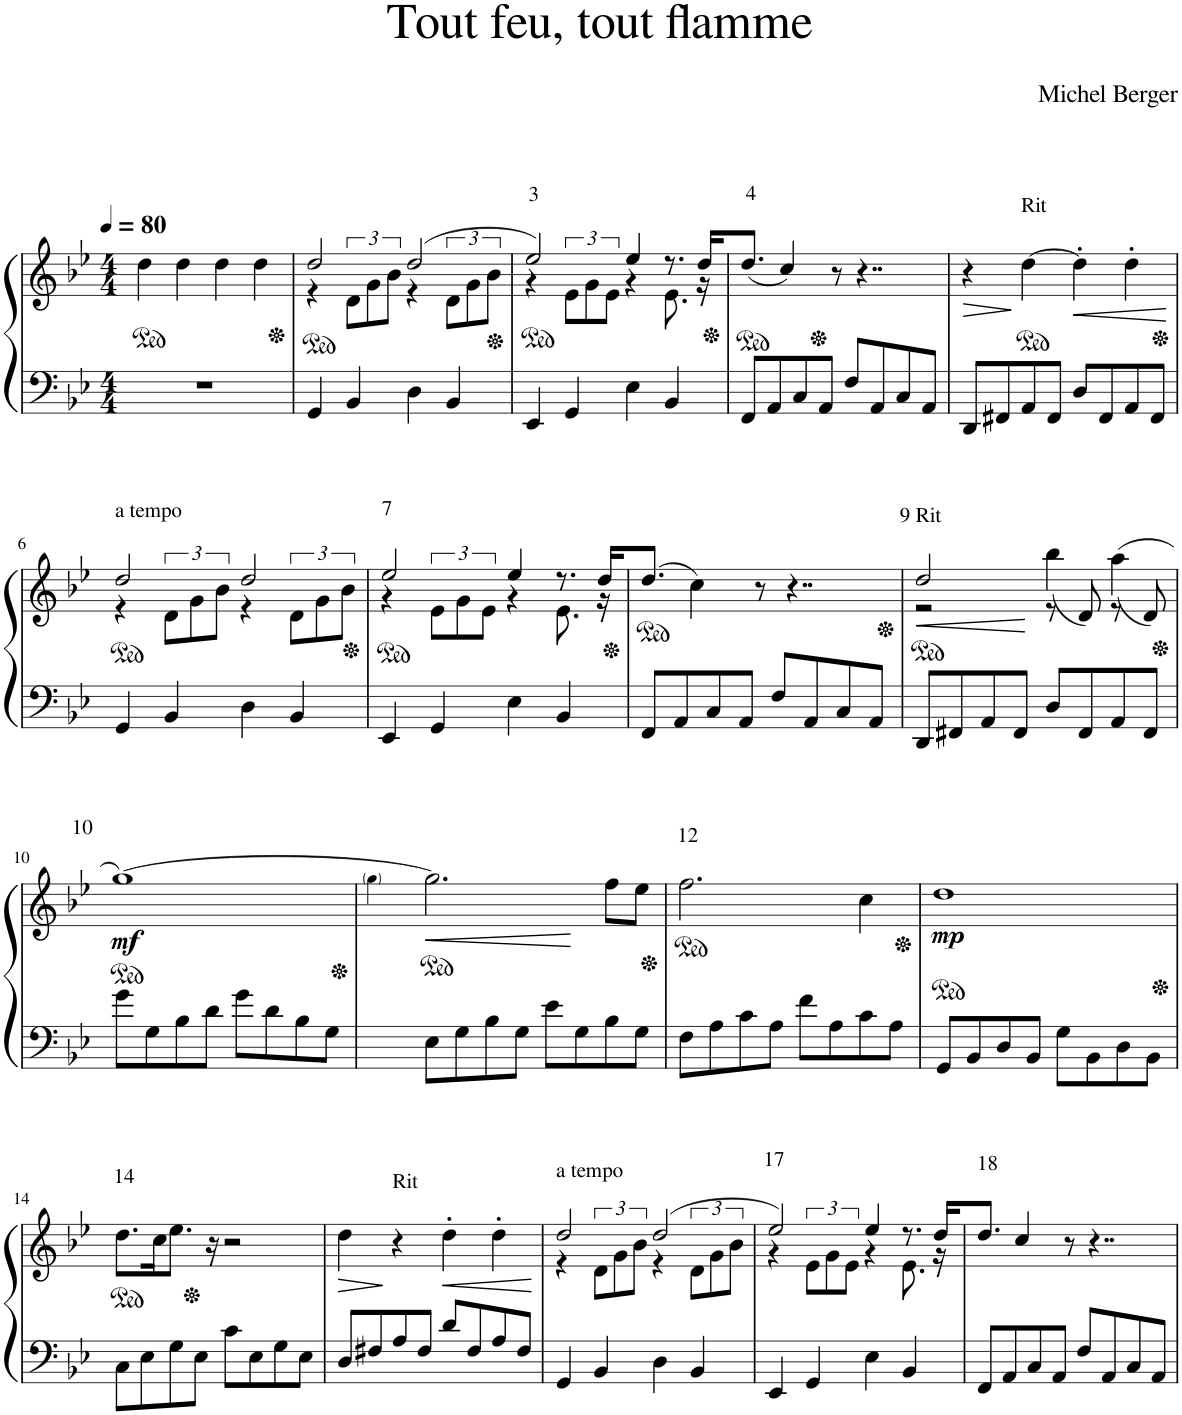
**kern	**kern	**dynam
*part1	*part1	*part1
*staff2	*staff1	*staff1/2
*I"Piano	*	*
*I'Pia.	*	*
*clefF4	*clefG2	*
*k[b-e-]	*k[b-e-]	*
*M4/4	*M4/4	*
*MM80	*MM80	*
*	*ped	*
=1	=1	=1
1r	4dd\	.
.	4dd\	.
.	4dd\	.
.	4dd\	.
=2	=2	=2
*	*Xped	*
*	*ped	*
*	*^	*
4GG/	2dd/	4r	.
4BB-/	.	12d\L	.
.	.	12g\	.
.	.	12b-\J	.
4D\	(2dd/	4r	.
4BB-/	.	12d\L	.
.	.	12g\	.
.	.	12b-\J	.
=3	=3	=3	=3
*	*Xped	*	*
*	*ped	*	*
!	!LO:TX:a:t=3	!	!
4EE-/	2ee-/)	4r	.
4GG/	.	12e-\L	.
.	.	12g\	.
.	.	12e-\J	.
4E-\	4ee-/	4r	.
4BB-/	8.r	8.e-\	.
.	16dd/KL	16r	.
*	*v	*v	*
=4	=4	=4
*	*Xped	*
*	*ped	*
*	*^	*
!	!LO:TX:a:t=4	!	!
*	*v	*v	*
8FF/L	(8.dd/J	.
8AA/	.	.
.	4cc/)	.
8C/	.	.
8AA/J	.	.
.	8r	.
8F/L	.	.
*	*Xped	*
.	4..r	.
8AA/	.	.
8C/	.	.
8AA/J	.	.
=5	=5	=5
!	!	!LO:HP:b
8DD/L	4r	>
8FF#X/	.	.
*	*ped	*
!	!LO:TX:a:t=Rit	!
8AA/	[4dd\	]
8FF#/J	.	.
!	!	!LO:HP:b
8D/L	4dd'\]	<
8FF#/	.	.
8AA/	4dd'\	.
8FF#/J	.	.
.	.	[
!!LO:LB:g=z
=6	=6	=6
*	*Xped	*
*	*ped	*
*	*^	*
!	!LO:TX:a:t=a tempo	!	!
4GG/	2dd/	4r	.
4BB-/	.	12d\L	.
.	.	12g\	.
.	.	12b-\J	.
4D\	2dd/	4r	.
4BB-/	.	12d\L	.
.	.	12g\	.
.	.	12b-\J	.
=7	=7	=7	=7
*	*Xped	*	*
*	*ped	*	*
!	!LO:TX:a:t=7	!	!
4EE-/	2ee-/	4r	.
4GG/	.	12e-\L	.
.	.	12g\	.
.	.	12e-\J	.
4E-\	4ee-/	4r	.
4BB-/	8.r	8.e-\	.
.	16dd/KL	16r	.
*	*v	*v	*
=8	=8	=8
*	*Xped	*
*	*ped	*
8FF/L	(8.dd/J	.
8AA/	.	.
.	4cc\)	.
8C/	.	.
8AA/J	.	.
.	8r	.
8F/L	.	.
.	4..r	.
8AA/	.	.
8C/	.	.
8AA/J	.	.
=9	=9	=9
*	*Xped	*
*	*ped	*
*	*^	*
!	!LO:TX:a:t=9	!	!
!	!LO:TX:a:t=Rit	!	!
8DD/L	2dd/	2r	.
8FF#X/	.	.	.
8AA/	.	.	.
8FF#/J	.	.	.
!	!	!	!LO:HP:b
8D/L	(4bb-\	8r	<
8FF#/	.	8d/)	.
8AA/	((4aa\	8r	.
8FF#/J	.	8d/)	[
*	*v	*v	*
!!LO:LB:g=z
=10	=10	=10
*	*Xped	*
*	*ped	*
*	*^	*
!	!LO:TX:a:t=10	!	!
!	!	!	!LO:DY:b
*	*v	*v	*
8g\L	[1gg)	mf
8G\	.	.
8B-\	.	.
8d\J	.	.
8g\L	.	.
8d\	.	.
8B-\	.	.
8G\J	.	.
=11	=11	=11
*	*Xped	*
.	4qgg\	.
*	*ped	*
8E-\L	2.gg\]	.
8G\	.	.
8B-\	.	.
8G\J	.	.
8e-\L	.	.
8G\	.	.
8B-\	8ff\L	.
8G\J	8ee-\J	.
=12	=12	=12
*	*Xped	*
*	*ped	*
!	!LO:TX:a:t=12	!
8F\L	2.ff\	.
8A\	.	.
8c\	.	.
8A\J	.	.
8f\L	.	.
8A\	.	.
8c\	4cc\	.
8A\J	.	.
=13	=13	=13
*	*Xped	*
*	*ped	*
!	!	!LO:DY:b
8GG/L	1dd	mp
8BB-/	.	.
8D/	.	.
8BB-/J	.	.
8G\L	.	.
8BB-\	.	.
8D\	.	.
8BB-\J	.	.
!!LO:LB:g=z
=14	=14	=14
*	*Xped	*
*	*ped	*
!	!LO:TX:a:t=14	!
8C\L	8.dd\L	.
8E-\	.	.
.	16cc\K	.
8G\	8.ee-\J	.
8E-\J	.	.
.	16r	.
*	*Xped	*
8c\L	2r	.
8E-\	.	.
8G\	.	.
8E-\J	.	.
=15	=15	=15
!	!	!LO:HP:b
8D/L	4dd\	>
8F#X/	.	.
!	!LO:TX:a:t=Rit	!
8A/	4r	]
8F#/J	.	.
!	!	!LO:HP:b
8d/L	4dd'\	<
8F#/	.	.
8A/	4dd'\	.
8F#/J	.	.
.	.	[
=16	=16	=16
*	*^	*
!	!LO:TX:a:t=a tempo	!	!
4GG/	2dd/	4r	.
4BB-/	.	12d\L	.
.	.	12g\	.
.	.	12b-\J	.
4D\	(2dd/	4r	.
4BB-/	.	12d\L	.
.	.	12g\	.
.	.	12b-\J	.
=17	=17	=17	=17
!	!LO:TX:a:t=17	!	!
4EE-/	2ee-/)	4r	.
4GG/	.	12e-\L	.
.	.	12g\	.
.	.	12e-\J	.
4E-\	4ee-/	4r	.
4BB-/	8.r	8.e-\	.
.	16dd/KL	16r	.
=18	=18	=18	=18
!	!LO:TX:a:t=18	!	!
*	*v	*v	*
8FF/L	8.dd/J	.
8AA/	.	.
.	4cc/	.
8C/	.	.
8AA/J	.	.
.	8r	.
8F/L	.	.
.	4..r	.
8AA/	.	.
8C/	.	.
8AA/J	.	.
=	=	=
*-	*-	*-
